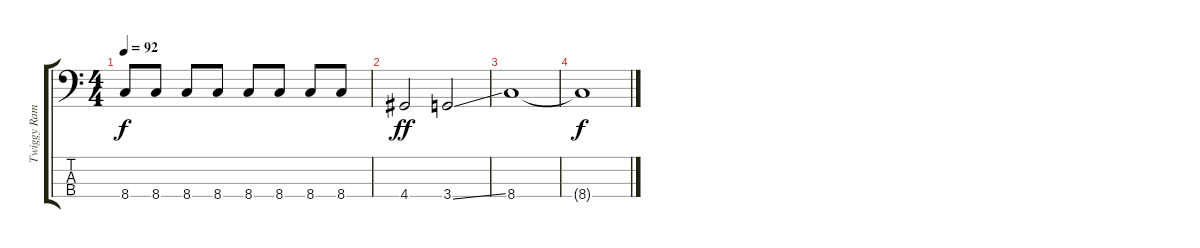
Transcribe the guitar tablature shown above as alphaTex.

\track ("Twiggy Ramirez (Bass)" "Twiggy Ram") {instrument electricbassfinger}
\staff {score tabs}
\tuning (G2 D2 A1 E1) {hide}
\ts (4 4)
\tempo 92
\clef f4
\ks c
8.4.8{dy f} 8.4.8 8.4.8 8.4.8 8.4.8 8.4.8 8.4.8 8.4.8 |
4.4.2{dy ff} 3.4{ss}.2 |
8.4.1 |
8.4{t}.1{dy f}
